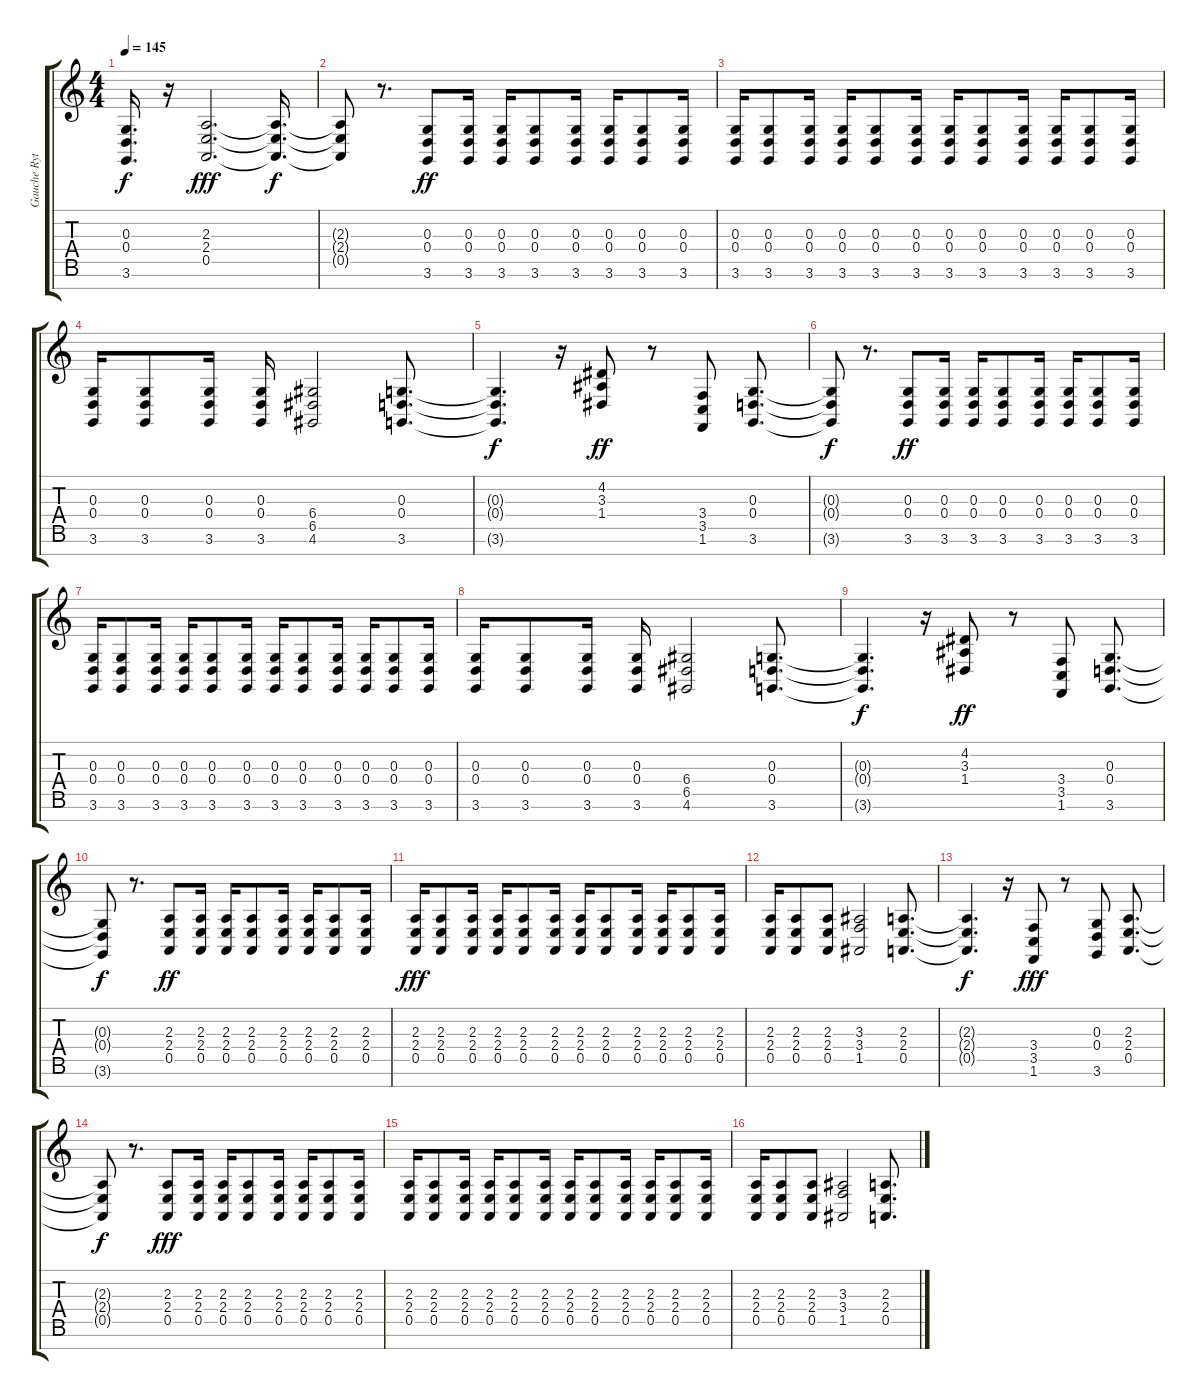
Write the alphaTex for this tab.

\track ("Gauche Rythmique" "Gauche Ryt") {instrument acousticgrandpiano}
\staff {score tabs}
\tuning (E4 B3 G3 D3 A2 E2 B1) {hide}
\ts (4 4)
\tempo 145
\clef g2
\ks c
(0.3{t} 0.4{t} 3.6{t}).16{d dy f} r.16 (2.3 2.4 0.5).2{d dy fff} (2.3{t} 2.4{t} 0.5{t}).16{d dy f} |
(2.3{t} 2.4{t} 0.5{t}).8 r.8{d} (0.3 0.4 3.6).8{dy ff} (0.3 0.4 3.6).16 (0.3 0.4 3.6).16 (0.3 0.4 3.6).8 (0.3 0.4 3.6).16 (0.3 0.4 3.6).16 (0.3 0.4 3.6).8 (0.3 0.4 3.6).16 |
(0.3 0.4 3.6).16 (0.3 0.4 3.6).8 (0.3 0.4 3.6).16 (0.3 0.4 3.6).16 (0.3 0.4 3.6).8 (0.3 0.4 3.6).16 (0.3 0.4 3.6).16 (0.3 0.4 3.6).8 (0.3 0.4 3.6).16 (0.3 0.4 3.6).16 (0.3 0.4 3.6).8 (0.3 0.4 3.6).16 |
(0.3 0.4 3.6).16 (0.3 0.4 3.6).8 (0.3 0.4 3.6).16 (0.3 0.4 3.6).16 (6.4 6.5 4.6).2 (0.3 0.4 3.6).8{d} |
(0.3{t} 0.4{t} 3.6{t}).4{d dy f} r.16 (4.2 3.3 1.4).8{dy ff} r.8 (3.4 3.5 1.6).8 (0.3 0.4 3.6).8{d} |
(0.3{t} 0.4{t} 3.6{t}).8{dy f} r.8{d} (0.3 0.4 3.6).8{dy ff} (0.3 0.4 3.6).16 (0.3 0.4 3.6).16 (0.3 0.4 3.6).8 (0.3 0.4 3.6).16 (0.3 0.4 3.6).16 (0.3 0.4 3.6).8 (0.3 0.4 3.6).16 |
(0.3 0.4 3.6).16 (0.3 0.4 3.6).8 (0.3 0.4 3.6).16 (0.3 0.4 3.6).16 (0.3 0.4 3.6).8 (0.3 0.4 3.6).16 (0.3 0.4 3.6).16 (0.3 0.4 3.6).8 (0.3 0.4 3.6).16 (0.3 0.4 3.6).16 (0.3 0.4 3.6).8 (0.3 0.4 3.6).16 |
(0.3 0.4 3.6).16 (0.3 0.4 3.6).8 (0.3 0.4 3.6).16 (0.3 0.4 3.6).16 (6.4 6.5 4.6).2 (0.3 0.4 3.6).8{d} |
(0.3{t} 0.4{t} 3.6{t}).4{d dy f} r.16 (4.2 3.3 1.4).8{dy ff} r.8 (3.4 3.5 1.6).8 (0.3 0.4 3.6).8{d} |
(0.3{t} 0.4{t} 3.6{t}).8{dy f} r.8{d} (2.3 2.4 0.5).8{dy ff} (2.3 2.4 0.5).16 (2.3 2.4 0.5).16 (2.3 2.4 0.5).8 (2.3 2.4 0.5).16 (2.3 2.4 0.5).16 (2.3 2.4 0.5).8 (2.3 2.4 0.5).16 |
(2.3 2.4 0.5).16{dy fff} (2.3 2.4 0.5).8 (2.3 2.4 0.5).16 (2.3 2.4 0.5).16 (2.3 2.4 0.5).8 (2.3 2.4 0.5).16 (2.3 2.4 0.5).16 (2.3 2.4 0.5).8 (2.3 2.4 0.5).16 (2.3 2.4 0.5).16 (2.3 2.4 0.5).8 (2.3 2.4 0.5).16 |
(2.3 2.4 0.5).16 (2.3 2.4 0.5).8 (2.3 2.4 0.5).8 (3.3 3.4 1.5).2 (2.3 2.4 0.5).8{d} |
(2.3{t} 2.4{t} 0.5{t}).4{d dy f} r.16 (3.4 3.5 1.6).8{dy fff} r.8 (0.3 0.4 3.6).8 (2.3 2.4 0.5).8{d} |
(2.3{t} 2.4{t} 0.5{t}).8{dy f} r.8{d} (2.3 2.4 0.5).8{dy fff} (2.3 2.4 0.5).16 (2.3 2.4 0.5).16 (2.3 2.4 0.5).8 (2.3 2.4 0.5).16 (2.3 2.4 0.5).16 (2.3 2.4 0.5).8 (2.3 2.4 0.5).16 |
(2.3 2.4 0.5).16 (2.3 2.4 0.5).8 (2.3 2.4 0.5).16 (2.3 2.4 0.5).16 (2.3 2.4 0.5).8 (2.3 2.4 0.5).16 (2.3 2.4 0.5).16 (2.3 2.4 0.5).8 (2.3 2.4 0.5).16 (2.3 2.4 0.5).16 (2.3 2.4 0.5).8 (2.3 2.4 0.5).16 |
(2.3 2.4 0.5).16 (2.3 2.4 0.5).8 (2.3 2.4 0.5).8 (3.3 3.4 1.5).2 (2.3 2.4 0.5).8{d}
